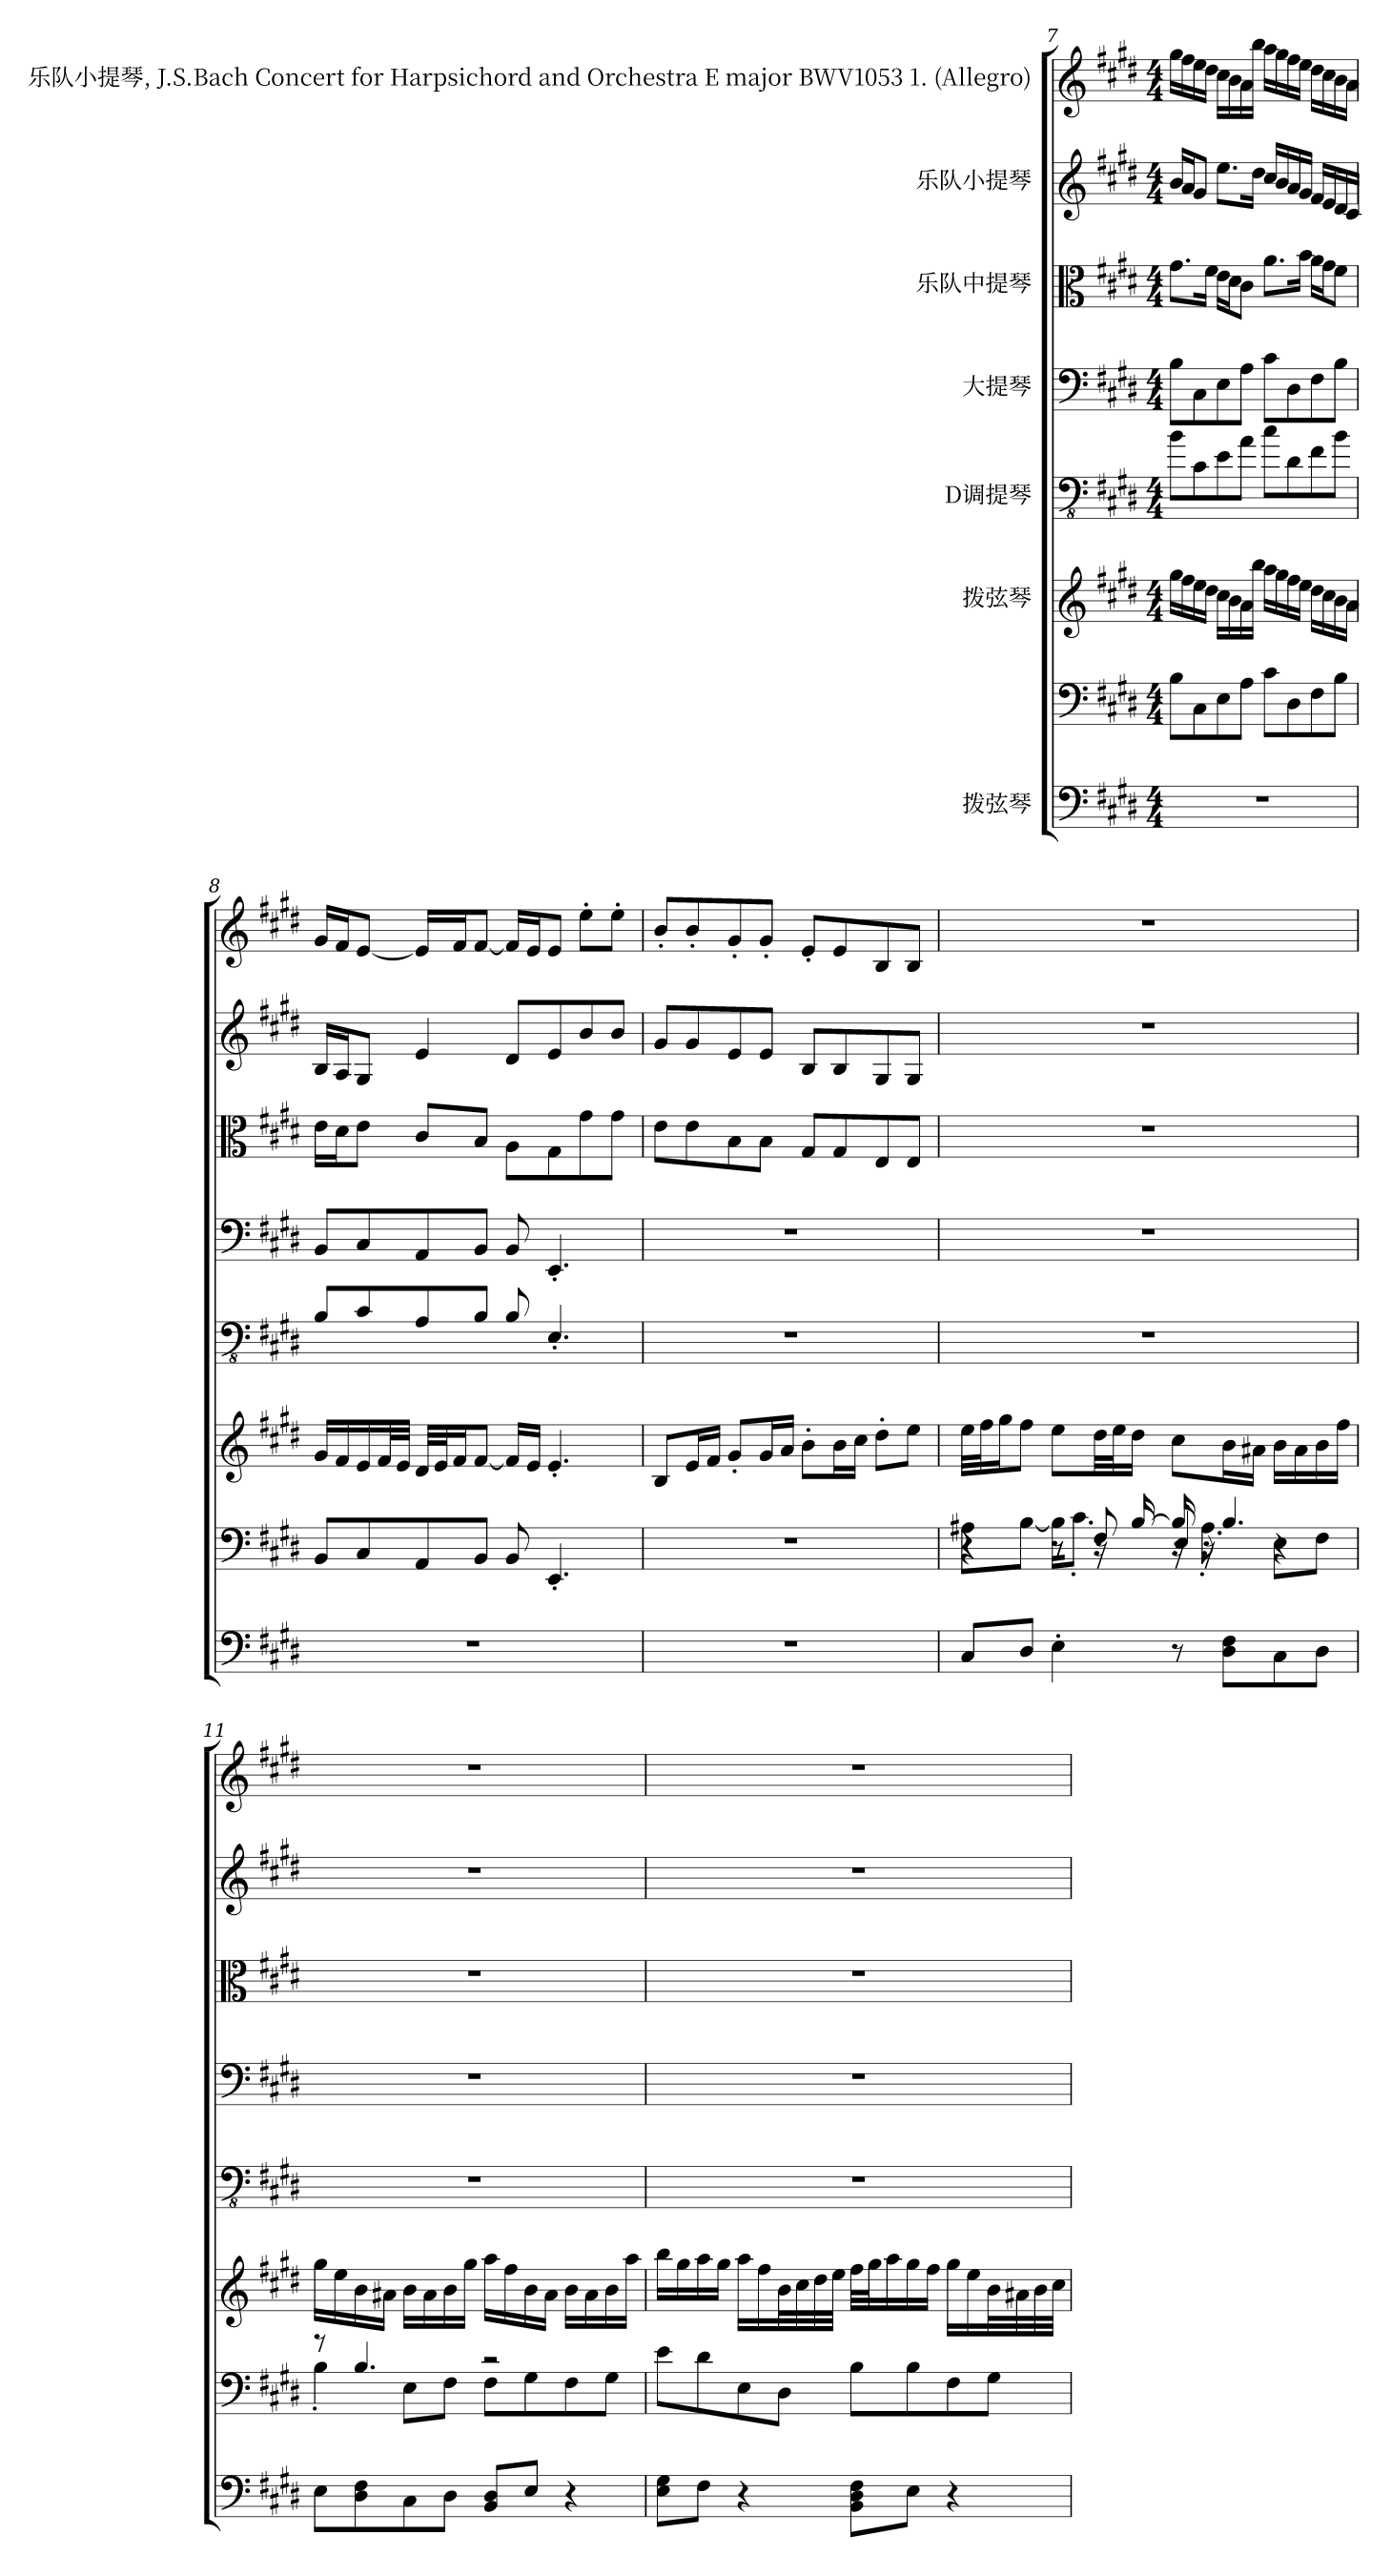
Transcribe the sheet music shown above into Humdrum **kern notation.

**kern	**kern	**kern	**kern	**kern	**kern	**kern	**kern
*part7	*part7	*part6	*part5	*part4	*part3	*part2	*part1
*staff8	*staff7	*staff6	*staff5	*staff4	*staff3	*staff2	*staff1
*I"拨弦琴	*	*I"拨弦琴	*I"D调提琴	*I"大提琴	*I"乐队中提琴	*I"乐队小提琴	*I"乐队小提琴, J.S.Bach Concert for Harpsichord and Orchestra E major BWV1053 1. (Allegro)
*clefF4	*clefF4	*clefG2	*clefFv4	*clefF4	*clefC3	*clefG2	*clefG2
*	*	*	*ITrd7c12	*	*	*	*
*k[f#c#g#d#]	*k[f#c#g#d#]	*k[f#c#g#d#]	*k[f#c#g#d#]	*k[f#c#g#d#]	*k[f#c#g#d#]	*k[f#c#g#d#]	*k[f#c#g#d#]
*M4/4	*M4/4	*M4/4	*M4/4	*M4/4	*M4/4	*M4/4	*M4/4
=7	=7	=7	=7	=7	=7	=7	=7
1r	8B\L	16gg#\LL	8BB\L	8B\L	8.g#\L	16b/LL	16gg#\LL
.	.	16ff#\	.	.	.	16a/J	16ff#\
.	8C#\	16ee\	8CC#\	8C#\	.	8g#/J	16ee\
.	.	16dd#\JJ	.	.	16f#\Jk	.	16dd#\JJ
.	8E\	16cc#\LL	8EE\	8E\	16e\LL	8.ee\L	16cc#\LL
.	.	16b\	.	.	16d#\J	.	16b\
.	8A\J	16a\	8AA\J	8A\J	8c#\J	.	16a\
.	.	16bb\JJ	.	.	.	16dd#\Jk	16bb\JJ
.	8c#\L	16aa\LL	8C#\L	8c#\L	8.a\L	16cc#/LL	16aa\LL
.	.	16gg#\	.	.	.	16b/	16gg#\
.	8D#\	16ff#\	8DD#\	8D#\	.	16a/	16ff#\
.	.	16ee\JJ	.	.	16b\Jk	16g#/JJ	16ee\JJ
.	8F#\	16dd#\LL	8FF#\	8F#\	16a\LL	16f#/LL	16dd#\LL
.	.	16cc#\	.	.	16g#\J	16e/	16cc#\
.	8B\J	16b\	8BB\J	8B\J	8f#\J	16d#/	16b\
.	.	16a\JJ	.	.	.	16c#/JJ	16a\JJ
!!LO:PB:g=z
=8	=8	=8	=8	=8	=8	=8	=8
1r	8BB/L	16g#/LL	8BBB/L	8BB/L	16e\LL	16B/LL	16g#/LL
.	.	16f#/	.	.	16d#\J	16A/J	16f#/J
.	8C#/	16e/	8CC#/	8C#/	8e\J	8G#/J	[8e/J
.	.	32f#/L	.	.	.	.	.
.	.	32e/JJJ	.	.	.	.	.
.	8AA/	32d#/LLL	8AAA/	8AA/	8c#/L	4e/	16e/LL]
.	.	32e/J	.	.	.	.	.
.	.	16f#/J	.	.	.	.	16f#/J
.	8BB/J	[8f#/J	8BBB/J	8BB/J	8B/J	.	[8f#/J
.	8BB/	16f#/LL]	8BBB/	8BB/	8A\L	8d#/L	16f#/LL]
.	.	16e/JJ	.	.	.	.	16e/J
.	4.EE'/	4.e'/	4.EEE'/	4.EE'/	8G#\	8e/	8e/J
.	.	.	.	.	8g#\	8b/	8ee'\L
.	.	.	.	.	8g#\J	8b/J	8ee'\J
=9	=9	=9	=9	=9	=9	=9	=9
1r	1r	8B/L	1r	1r	8e\L	8g#/L	8b'/L
.	.	16e/L	.	.	8e\	8g#/	8b'/
.	.	16f#/JJ	.	.	.	.	.
.	.	8g#'/L	.	.	8B\	8e/	8g#'/
.	.	16g#/L	.	.	8B\J	8e/J	8g#'/J
.	.	16a/JJ	.	.	.	.	.
.	.	8b'\L	.	.	8G#/L	8B/L	8e'/L
.	.	16b\L	.	.	8G#/	8B/	8e/
.	.	16cc#\JJ	.	.	.	.	.
.	.	8dd#'\L	.	.	8E/	8G#/	8B/
.	.	8ee\J	.	.	8E/J	8G#/J	8B/J
!!LO:PB:g=z
=10	=10	=10	=10	=10	=10	=10	=10
*	*^	*	*	*	*	*	*
*	*	*^	*	*	*	*	*	*
8C#/L	4r	8A#X\L	4r	32ee\LLL	1r	1r	1r	1r	1r
.	.	.	.	32ff#\J	.	.	.	.	.
.	.	.	.	16gg#\J	.	.	.	.	.
8D#/J	.	[8B\J	.	8ff#\J	.	.	.	.	.
4E'\	8r	16B\KL]	8r	8ee\L	.	.	.	.	.
.	.	8.c#'\J	.	.	.	.	.	.	.
.	16r	.	8F#/	32dd#\LL	.	.	.	.	.
.	.	.	.	32ee\J	.	.	.	.	.
.	[16B/	.	.	16dd#\JJ	.	.	.	.	.
8r	16B/]	16r	4E'/	8cc#\L	.	.	.	.	.
.	16r	8.A#'\	.	.	.	.	.	.	.
8D#\ 8F#\L	4.B/	.	.	16b\L	.	.	.	.	.
.	.	.	.	16a#X\JJ	.	.	.	.	.
8C#\	.	8E\L	4r	16b\LL	.	.	.	.	.
.	.	.	.	16a#\	.	.	.	.	.
8D#\J	.	8F#\J	.	16b\	.	.	.	.	.
.	.	.	.	16ff#\JJ	.	.	.	.	.
*	*	*v	*v	*	*	*	*	*	*
=11	=11	=11	=11	=11	=11	=11	=11	=11
8E\L	8r	4B'\	16gg#\LL	1r	1r	1r	1r	1r
.	.	.	16ee\	.	.	.	.	.
8D#\ 8F#\	4.B/	.	16b\	.	.	.	.	.
.	.	.	16a#X\JJ	.	.	.	.	.
8C#\	.	8E\L	16b\LL	.	.	.	.	.
.	.	.	16a#\	.	.	.	.	.
8D#\J	.	8F#\J	16b\	.	.	.	.	.
.	.	.	16gg#\JJ	.	.	.	.	.
8BB/ 8D#/L	2r	8F#\L	16aa\LL	.	.	.	.	.
.	.	.	16ff#\	.	.	.	.	.
8E/J	.	8G#\	16b\	.	.	.	.	.
.	.	.	16a#\JJ	.	.	.	.	.
4r	.	8F#\	16b\LL	.	.	.	.	.
.	.	.	16a#\	.	.	.	.	.
.	.	8G#\J	16b\	.	.	.	.	.
.	.	.	16aa\JJ	.	.	.	.	.
*	*v	*v	*	*	*	*	*	*
!!LO:PB:g=z
=12	=12	=12	=12	=12	=12	=12	=12
8E\ 8G#\L	8e\L	16bb\LL	1r	1r	1r	1r	1r
.	.	16gg#\	.	.	.	.	.
8F#\J	8d#\	16aa\	.	.	.	.	.
.	.	16gg#\JJ	.	.	.	.	.
4r	8E\	16aa\LL	.	.	.	.	.
.	.	16ff#\	.	.	.	.	.
.	8D#\J	32b\L	.	.	.	.	.
.	.	32cc#\	.	.	.	.	.
.	.	32dd#\	.	.	.	.	.
.	.	32ee\JJJ	.	.	.	.	.
8BB\ 8D#\ 8F#\L	8B\L	32ff#\LLL	.	.	.	.	.
.	.	32gg#\J	.	.	.	.	.
.	.	16aa\	.	.	.	.	.
8E\J	8B\	16gg#\	.	.	.	.	.
.	.	16ff#\JJ	.	.	.	.	.
4r	8F#\	16gg#\LL	.	.	.	.	.
.	.	16ee\	.	.	.	.	.
.	8G#\J	32b\L	.	.	.	.	.
.	.	32a#X\	.	.	.	.	.
.	.	32b\	.	.	.	.	.
.	.	32cc#\JJJ	.	.	.	.	.
=	=	=	=	=	=	=	=
*-	*-	*-	*-	*-	*-	*-	*-
